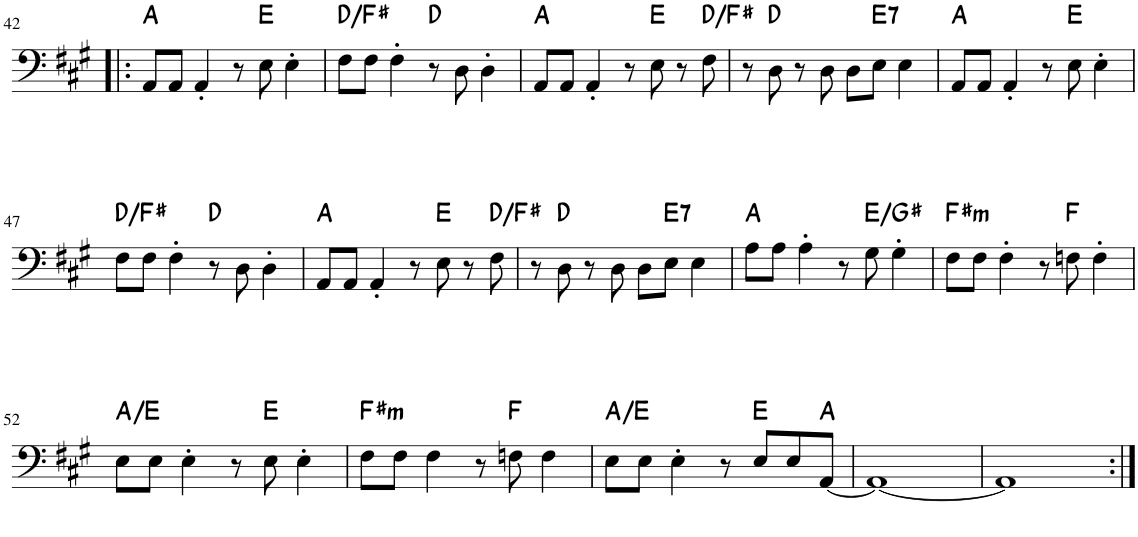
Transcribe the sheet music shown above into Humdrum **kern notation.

**kern	**harte
*part1	*part1
*staff1	*
*I"Akustinen basso	*
*I'Basso	*
!!LO:PB:g=z
*clefF4	*
*Trd7c12	*
*k[f#c#g#]	*
*M4/4	*
=42!|:	=42!|:
8AA/L	A:maj
8AA/J	.
4AA'/	.
8r	.
8E\	E:maj
4E'\	.
=43	=43
8F#\L	D:maj/3
8F#\J	.
4F#'\	.
8r	D:maj
8D\	.
4D'\	.
=44	=44
8AA/L	A:maj
8AA/J	.
4AA'/	.
8r	.
8E\	E:maj
8r	.
8F#\	D:maj/3
=45	=45
8r	.
8D\	D:maj
8r	.
8D\	.
8D\L	.
!	!LO:H:kt=7
8E\J	E:7
4E\	.
=46	=46
8AA/L	A:maj
8AA/J	.
4AA'/	.
8r	.
8E\	E:maj
4E'\	.
!!LO:LB:g=z
=47	=47
8F#\L	D:maj/3
8F#\J	.
4F#'\	.
8r	D:maj
8D\	.
4D'\	.
=48	=48
8AA/L	A:maj
8AA/J	.
4AA'/	.
8r	.
8E\	E:maj
8r	.
8F#\	D:maj/3
=49	=49
8r	.
8D\	D:maj
8r	.
8D\	.
8D\L	.
!	!LO:H:kt=7
8E\J	E:7
4E\	.
=50	=50
8A\L	A:maj
8A\J	.
4A'\	.
8r	.
8G#\	E:maj/3
4G#'\	.
=51	=51
!	!LO:H:kt=m
8F#\L	F#:min
8F#\J	.
4F#'\	.
8r	.
8Fn\	F:maj
4F'\	.
!!LO:LB:g=z
=52	=52
8E\L	A:maj/5
8E\J	.
4E'\	.
8r	.
8E\	E:maj
4E'\	.
=53	=53
!	!LO:H:kt=m
8F#\L	F#:min
8F#\J	.
4F#\	.
8r	.
8Fn\	F:maj
4F\	.
=54	=54
8E\L	A:maj/5
8E\J	.
4E'\	.
8r	.
8E/L	E:maj
8E/	.
[8AA/J	A:maj
=55	=55
1AA_	.
=56	=56
1AA]	.
=:|!	=:|!
*-	*-
